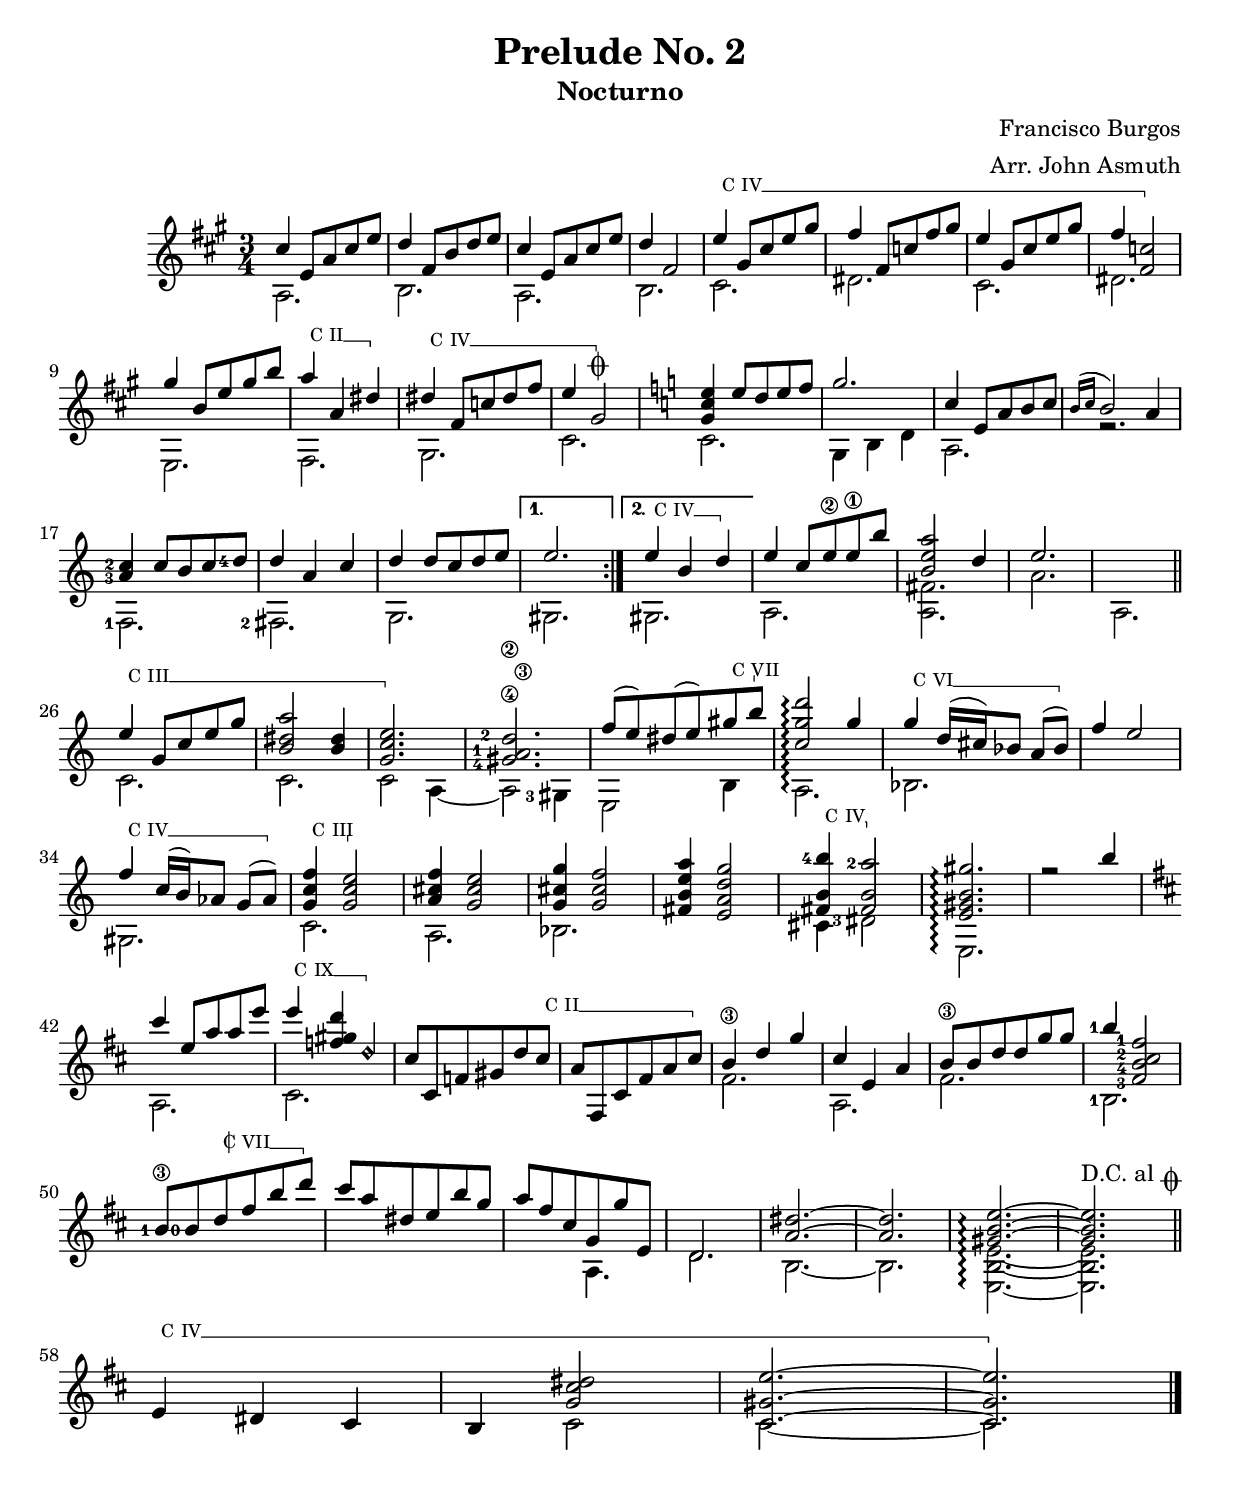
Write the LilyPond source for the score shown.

\version "2.20.0"
\header {
  title = "Prelude No. 2"
  subtitle = "Nocturno"
  composer = "Francisco Burgos"
  arranger = "Arr. John Asmuth"
}

\include "bbarred.ly"
#(define RH rightHandFinger)

\new Staff \with {
  \consists "Span_arpeggio_engraver"
}
<<
  {
    \set Staff.connectArpeggios = ##t
    \time 3/4
    \key a \major
    <<
      \new Voice { \voiceOne
        \set fingeringOrientations = #'(left)
        \set stringNumberOrientations = #'(up)
                   
        % A
        \repeat volta 2 {
        cis''4 e'8 a' cis'' e'' | d''4 fis'8 b' d'' e'' | cis''4 e'8 a' cis'' e'' | d''4 fis'2 |
        \fbarre #"IV" { e''4 gis'8 cis'' e'' gis'' | fis''4 fis'8 c'' fis'' gis'' |e''4 gis'8 cis'' e'' gis'' | fis''4 <fis' c''>2 } |
        \break
        
        gis''4 b'8 e'' gis'' b'' | \fbarre #"II" { a''4 a' dis'' } | \fbarre #"IV" { dis''4 fis'8 c'' dis'' fis'' | e''4 gis'2-\coda } |
        
        \key c \major     
        <g' c'' e''>4 e''8 d'' e'' f'' | g''2. | c''4 e'8 a' b' c'' \grace{ b'16( c'' } b'2) a'4 |        
        \break
        
        <a'-3 c''-2>4 c''8 b' c'' <d''-4> | d''4 a' c'' | d''4 d''8 c'' d'' e'' | } \alternative {
          { e''2. |}
          { \fbarre #"IV" { e''4 b' d'' } |}
        } 
        
        e''4 c''8 e''\2 e''\1 b'' | <b' e'' a''>2 d''4 | e''2. | s2. |
        
        \bar "||"
        
        \break
        
        \key c \major
        
        % B
        \fbarre #"III" { e''4 g'8 c'' e'' g'' | <b' dis'' a''>2 <b' dis''>4 | <g' c'' e''>2. } | <gis'-4\4 a'-1\3 d''-2\2>2. |
        <f''>8( e'') dis''( e'') \fbarre #"VII" { gis'' b'' } | <c'' g'' d'''>2\arpeggio g''4 | \fbarre #"VI" { g''4 d''16( cis'') bes'8 a'( bes') } | f''4 e''2 |
        
        \break
        
        \fbarre #"IV" { f''4 c''16( b') aes'8 g'( aes') } | \fbarre #"III" { <g' c'' f''>4 <g' c'' e''>2 } | <a' cis'' f''>4 <g' cis'' e''>2 | <g' cis'' g''>4 <g' cis'' f''>2 |
        <fis' b' e'' a''>4 <e' a' d'' g''>2 | \fbarre #"IV" { <fis' b' b''-4>4 <fis' b' a''-2>2 } | <e' gis' b' gis''>2.\arpeggio | r2 b''4 |
        
        \key  d \major
        
        \break
        
        cis'''4 e''8 a'' a'' e''' | \fbarre #"IX" { e'''4 <f'' gis'' d'''> d''\harmonic }  | cis''8 cis' f' gis' d''  \fbarre #"II" { cis''| a'8 fis cis' fis' a' cis'' }
        <b'\3>4 d'' g'' | cis''4 e' a' | <b'\3>8 b' d'' d'' g'' g'' | <b''-1>4 <fis'-3 b'-4 cis''-2 fis''-1>2 |
        
        \break
        
        <b'-1\3>8 <b'-0> \bbarre #"VII" { d'' fis'' b'' d''' } | cis'''8 a'' dis'' e'' b'' g'' | a''8 fis'' cis'' g' g'' e' | d'2. |
        <a' dis''>2.~ | <a' dis''>2. | <gis' b' e''>2.\arpeggio~ | <gis' b' e''>2.-\markup  { D.C. al \musicglyph #"scripts.coda" }|
        
        \bar "||"
        
        \break
        
        \fbarre #"IV" { e'4 dis' cis' | b4 <g' cis'' dis''>2 | <gis' cis' e''>2.~ | <gis' cis' e''>2. } |
        
        \bar "|."
      }
      \new Voice { \voiceTwo
        \set fingeringOrientations = #'(left)
        
        % A
        a2. | b2. | a2. | b2. |
        cis'2. | dis'2. | cis'2. | dis'2. |
      
        e2. | fis2. | gis2. | cis'2. |
        c'2. | g4 b d' | a2. | r2. |
        
        <f-1>2. | <fis-2>2. | g2. | gis2. | gis2. |
        
        a2. | <a fis'>2. | a'2. | a2. 
        
        % B
        c'2. | c'2. | c'2 a4~ | a2 <gis-3>4 |
        e2 b4 | a2.\arpeggio | bes2. | s2. |
        
        gis2. | c'2. | a2. | bes2.
        s2. | cis'4 <dis'-3>2 | e2.\arpeggio | s2. |
        
        a2. | cis'2. | s2. | s2. |
        fis'2. | a2. | fis'2. | <b-1>2. |
        
        s2. | s2. | s4. a | d'2. |
        b2.~ | b2. | <e b e'>2.\arpeggio~ | <e b e'>2. |
        
        s2. | s4 cis'2 | <cis'>2.~ | <cis'>2.
        
      }
      \new Voice { \voiceThree
        \set fingeringOrientations = #'(left)
      
      }
      \new Voice { \voiceFour
        \set fingeringOrientations = #'(left)
      
      }
    >>
  }
>>